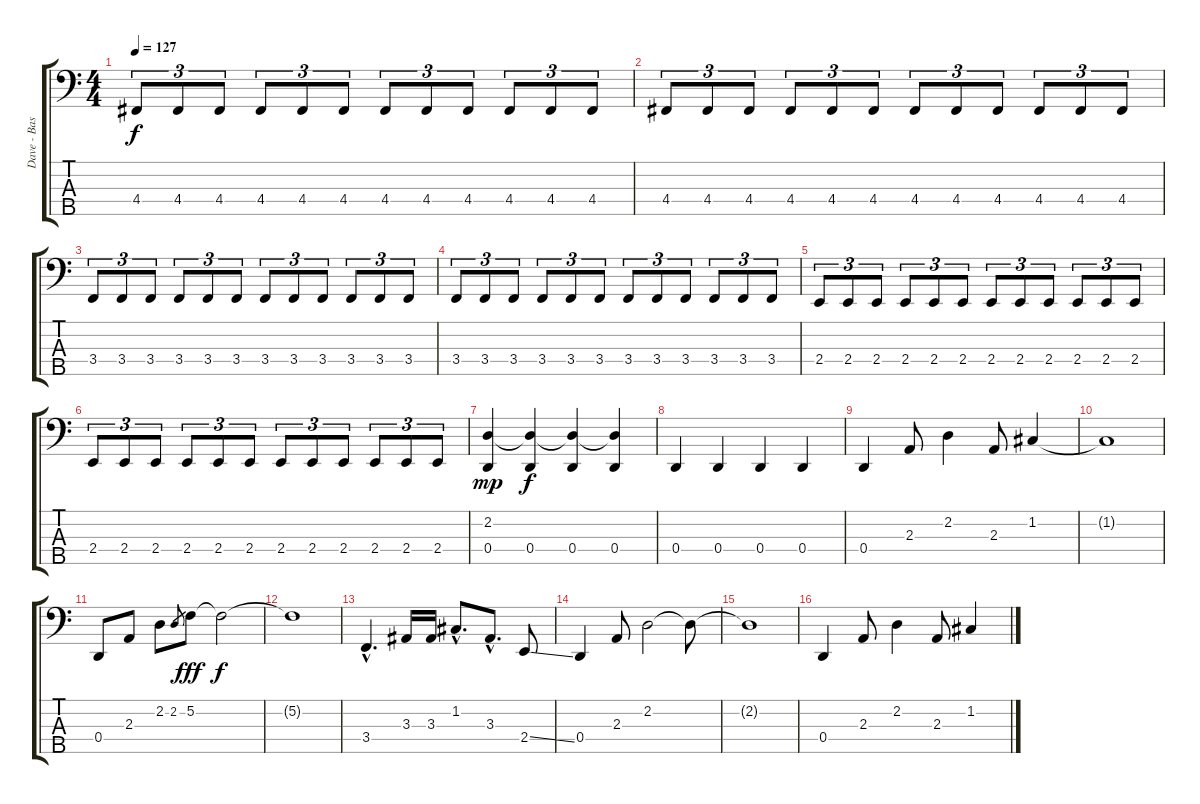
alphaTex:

\track ("Dave - Bass" "Dave - Bas") {instrument electricbasspick}
\staff {score tabs}
\tuning (F2 C2 G1 D1 A0) {hide}
\ts (4 4)
\tempo 127
\clef f4
\ks c
4.4.8{tu (3 2) dy f} 4.4.8{tu (3 2)} 4.4.8{tu (3 2)} 4.4.8{tu (3 2)} 4.4.8{tu (3 2)} 4.4.8{tu (3 2)} 4.4.8{tu (3 2)} 4.4.8{tu (3 2)} 4.4.8{tu (3 2)} 4.4.8{tu (3 2)} 4.4.8{tu (3 2)} 4.4.8{tu (3 2)} |
4.4.8{tu (3 2)} 4.4.8{tu (3 2)} 4.4.8{tu (3 2)} 4.4.8{tu (3 2)} 4.4.8{tu (3 2)} 4.4.8{tu (3 2)} 4.4.8{tu (3 2)} 4.4.8{tu (3 2)} 4.4.8{tu (3 2)} 4.4.8{tu (3 2)} 4.4.8{tu (3 2)} 4.4.8{tu (3 2)} |
3.4.8{tu (3 2)} 3.4.8{tu (3 2)} 3.4.8{tu (3 2)} 3.4.8{tu (3 2)} 3.4.8{tu (3 2)} 3.4.8{tu (3 2)} 3.4.8{tu (3 2)} 3.4.8{tu (3 2)} 3.4.8{tu (3 2)} 3.4.8{tu (3 2)} 3.4.8{tu (3 2)} 3.4.8{tu (3 2)} |
3.4.8{tu (3 2)} 3.4.8{tu (3 2)} 3.4.8{tu (3 2)} 3.4.8{tu (3 2)} 3.4.8{tu (3 2)} 3.4.8{tu (3 2)} 3.4.8{tu (3 2)} 3.4.8{tu (3 2)} 3.4.8{tu (3 2)} 3.4.8{tu (3 2)} 3.4.8{tu (3 2)} 3.4.8{tu (3 2)} |
2.4.8{tu (3 2)} 2.4.8{tu (3 2)} 2.4.8{tu (3 2)} 2.4.8{tu (3 2)} 2.4.8{tu (3 2)} 2.4.8{tu (3 2)} 2.4.8{tu (3 2)} 2.4.8{tu (3 2)} 2.4.8{tu (3 2)} 2.4.8{tu (3 2)} 2.4.8{tu (3 2)} 2.4.8{tu (3 2)} |
2.4.8{tu (3 2)} 2.4.8{tu (3 2)} 2.4.8{tu (3 2)} 2.4.8{tu (3 2)} 2.4.8{tu (3 2)} 2.4.8{tu (3 2)} 2.4.8{tu (3 2)} 2.4.8{tu (3 2)} 2.4.8{tu (3 2)} 2.4.8{tu (3 2)} 2.4.8{tu (3 2)} 2.4.8{tu (3 2)} |
(2.2 0.4).4{dy mp} (2.2{t} 0.4).4{dy f} (2.2{t} 0.4).4 (2.2{t} 0.4).4 |
0.4.4 0.4.4 0.4.4 0.4.4 |
0.4.4 2.3.8 2.2.4 2.3.8 1.2.4 |
1.2{t}.1 |
0.4.8 2.3.8 2.2.8 2.2.8{gr} 5.2.8{dy fff} 5.2{t}.2{dy f} |
5.2{t}.1 |
3.4{hac}.4{d} 3.3.16 3.3.16 1.2{hac}.8{d} 3.3{hac}.8{d} 2.4{ss}.8 |
0.4.4 2.3.8 2.2.2 2.2{t}.8 |
2.2{t}.1 |
0.4.4 2.3.8 2.2.4 2.3.8 1.2.4
